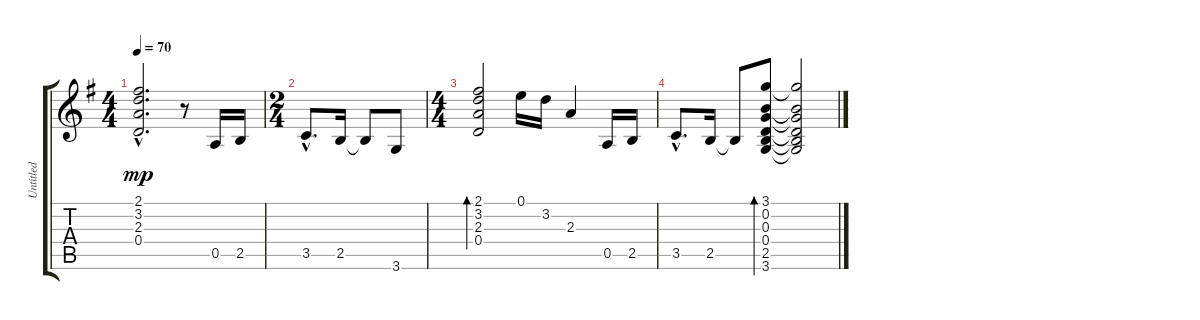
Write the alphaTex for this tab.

\track ("Untitled" "Untitled") {instrument acousticguitarnylon}
\staff {score tabs}
\tuning (E4 B3 G3 D3 A2 E2) {hide}
\ts (4 4)
\tempo 70
\clef g2
\ks g
(2.1{hac t} 3.2{hac t} 2.3{hac t} 0.4{hac t}).2{d dy mp} r.8 0.5.16 2.5.16 |
\ts (2 4)
3.5{hac}.8{d} 2.5.16 2.5{t}.8 3.6.8 |
\ts (4 4)
(2.1 3.2 2.3 0.4).2{bd 30} 0.1.16 3.2.16 2.3.4 0.5.16 2.5.16 |
3.5{hac}.8{d} 2.5.16 2.5{t}.8 (3.1 0.2 0.3 0.4 2.5 3.6).8{bd 30} (3.1{t} 0.2{t} 0.3{t} 0.4{t} 2.5{t} 3.6{t}).2
